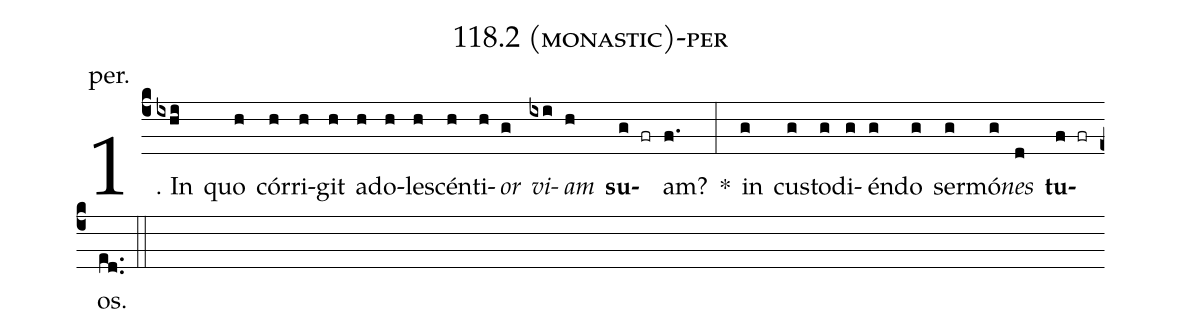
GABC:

name: 118.2 (monastic)-per;
annotation: per.;
%%
(c4)1. In(ixhi) quo(h) cór(h)ri(h)git(h) ad(h)o(h)le(h)scén(h)ti(h)<i>or</i>(g) <i>vi</i>(ixi)<i>am</i>(h) <b>su</b>(g fr)am?(f.) *(:) in(g) cus(g)to(g)di(g)én(g)do(g) ser(g)mó(g)<i>nes</i>(d) <b>tu</b>(f fr)os.(ed..) (::)
